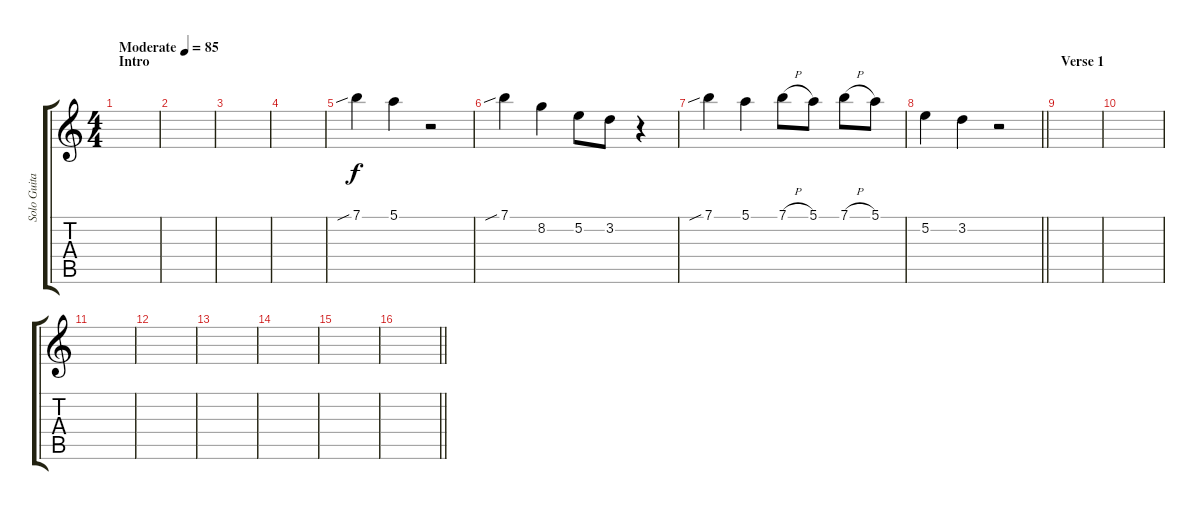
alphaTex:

\track ("Solo Guitar" "Solo Guita") {instrument distortionguitar}
\staff {score tabs}
\tuning (E4 B3 G3 D3 A2 E2) {hide}
\ts (4 4)
\section ("" "Intro")
\tempo (85 "Moderate")
\clef g2
\ks c
|
|
|
|
7.1{sib}.4 5.1.4 r.2 |
7.1{sib}.4 8.2.4 5.2.8 3.2.8 r.4 |
7.1{sib}.4 5.1.4 7.1{h}.8 5.1.8 7.1{h}.8 5.1.8 |
\barLineRight lightlight
5.2.4 3.2.4 r.2 |
\section ("" "Verse 1")
|
|
|
|
|
|
|
\barLineRight lightlight
